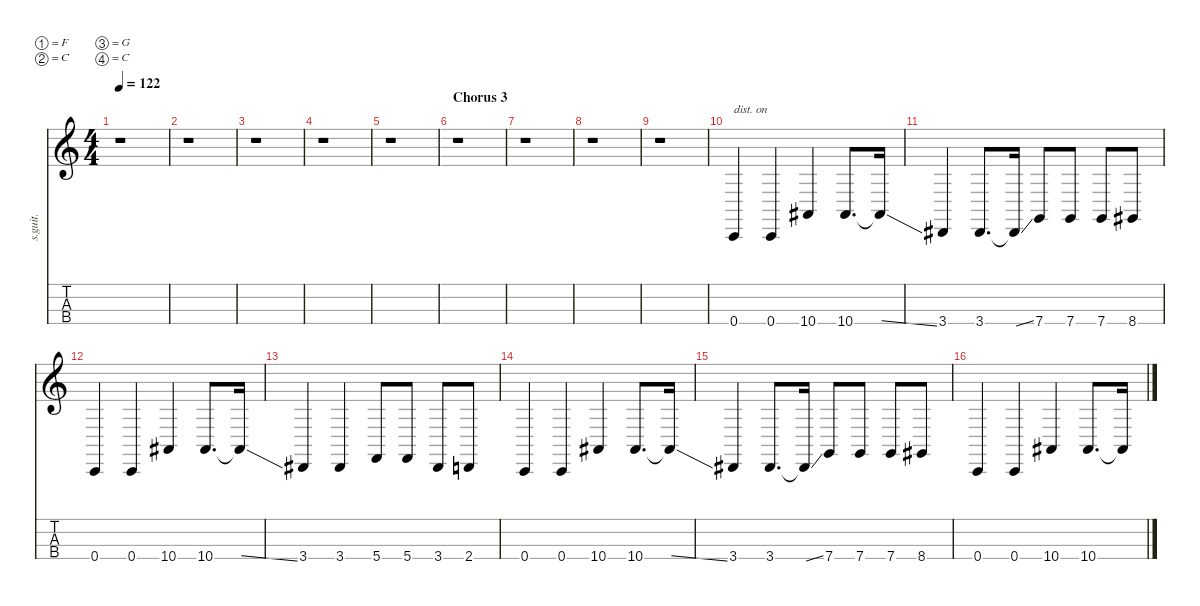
\defaultSystemsLayout 4
\hideDynamics
\bracketExtendMode nobrackets
\track ("Brad Walst" "s.guit.") {instrument lead5charang}
\staff {score tabs}
\tuning (F2 C2 G1 C1)
\displaytranspose 12
\ts (4 4)
\tempo 122
\clef g2
\ks c
r.1{dy f} |
r.1 |
r.1 |
r.1 |
r.1 |
\section ("" "Chorus 3")
r.1 |
r.1 |
r.1 |
r.1 |
0.4.4{txt "dist. on" lyrics (0 "") lyrics (1 "") lyrics (2 "") lyrics (3 "") lyrics (4 "")} 0.4.4{lyrics (0 "") lyrics (1 "") lyrics (2 "") lyrics (3 "") lyrics (4 "")} 10.4{acc #}.4{lyrics (0 "") lyrics (1 "") lyrics (2 "") lyrics (3 "") lyrics (4 "")} 10.4{acc #}.8{d lyrics (0 "") lyrics (1 "") lyrics (2 "") lyrics (3 "") lyrics (4 "")} 10.4{ss t acc #}.16{lyrics (0 "") lyrics (1 "") lyrics (2 "") lyrics (3 "") lyrics (4 "")} |
3.4{acc #}.4{lyrics (0 "") lyrics (1 "") lyrics (2 "") lyrics (3 "") lyrics (4 "")} 3.4{acc #}.8{d lyrics (0 "") lyrics (1 "") lyrics (2 "") lyrics (3 "") lyrics (4 "")} 3.4{ss t acc #}.16{lyrics (0 "") lyrics (1 "") lyrics (2 "") lyrics (3 "") lyrics (4 "")} 7.4.8{lyrics (0 "") lyrics (1 "") lyrics (2 "") lyrics (3 "") lyrics (4 "")} 7.4.8{lyrics (0 "") lyrics (1 "") lyrics (2 "") lyrics (3 "") lyrics (4 "")} 7.4.8{lyrics (0 "") lyrics (1 "") lyrics (2 "") lyrics (3 "") lyrics (4 "")} 8.4{acc #}.8{lyrics (0 "") lyrics (1 "") lyrics (2 "") lyrics (3 "") lyrics (4 "")} |
0.4.4{lyrics (0 "") lyrics (1 "") lyrics (2 "") lyrics (3 "") lyrics (4 "")} 0.4.4{lyrics (0 "") lyrics (1 "") lyrics (2 "") lyrics (3 "") lyrics (4 "")} 10.4{acc #}.4{lyrics (0 "") lyrics (1 "") lyrics (2 "") lyrics (3 "") lyrics (4 "")} 10.4{acc #}.8{d lyrics (0 "") lyrics (1 "") lyrics (2 "") lyrics (3 "") lyrics (4 "")} 10.4{ss t acc #}.16{lyrics (0 "") lyrics (1 "") lyrics (2 "") lyrics (3 "") lyrics (4 "")} |
3.4{acc #}.4{lyrics (0 "") lyrics (1 "") lyrics (2 "") lyrics (3 "") lyrics (4 "")} 3.4{acc #}.4{lyrics (0 "") lyrics (1 "") lyrics (2 "") lyrics (3 "") lyrics (4 "")} 5.4.8{lyrics (0 "") lyrics (1 "") lyrics (2 "") lyrics (3 "") lyrics (4 "")} 5.4.8{lyrics (0 "") lyrics (1 "") lyrics (2 "") lyrics (3 "") lyrics (4 "")} 3.4{acc #}.8{lyrics (0 "") lyrics (1 "") lyrics (2 "") lyrics (3 "") lyrics (4 "")} 2.4.8{lyrics (0 "") lyrics (1 "") lyrics (2 "") lyrics (3 "") lyrics (4 "")} |
0.4.4{lyrics (0 "") lyrics (1 "") lyrics (2 "") lyrics (3 "") lyrics (4 "")} 0.4.4{lyrics (0 "") lyrics (1 "") lyrics (2 "") lyrics (3 "") lyrics (4 "")} 10.4{acc #}.4{lyrics (0 "") lyrics (1 "") lyrics (2 "") lyrics (3 "") lyrics (4 "")} 10.4{acc #}.8{d lyrics (0 "") lyrics (1 "") lyrics (2 "") lyrics (3 "") lyrics (4 "")} 10.4{ss t acc #}.16{lyrics (0 "") lyrics (1 "") lyrics (2 "") lyrics (3 "") lyrics (4 "")} |
3.4{acc #}.4{lyrics (0 "") lyrics (1 "") lyrics (2 "") lyrics (3 "") lyrics (4 "")} 3.4{acc #}.8{d lyrics (0 "") lyrics (1 "") lyrics (2 "") lyrics (3 "") lyrics (4 "")} 3.4{ss t acc #}.16{lyrics (0 "") lyrics (1 "") lyrics (2 "") lyrics (3 "") lyrics (4 "")} 7.4.8{lyrics (0 "") lyrics (1 "") lyrics (2 "") lyrics (3 "") lyrics (4 "")} 7.4.8{lyrics (0 "") lyrics (1 "") lyrics (2 "") lyrics (3 "") lyrics (4 "")} 7.4.8{lyrics (0 "") lyrics (1 "") lyrics (2 "") lyrics (3 "") lyrics (4 "")} 8.4{acc #}.8{lyrics (0 "") lyrics (1 "") lyrics (2 "") lyrics (3 "") lyrics (4 "")} |
0.4.4{lyrics (0 "") lyrics (1 "") lyrics (2 "") lyrics (3 "") lyrics (4 "")} 0.4.4{lyrics (0 "") lyrics (1 "") lyrics (2 "") lyrics (3 "") lyrics (4 "")} 10.4{acc #}.4{lyrics (0 "") lyrics (1 "") lyrics (2 "") lyrics (3 "") lyrics (4 "")} 10.4{acc #}.8{d lyrics (0 "") lyrics (1 "") lyrics (2 "") lyrics (3 "") lyrics (4 "")} 10.4{ss t acc #}.16{lyrics (0 "") lyrics (1 "") lyrics (2 "") lyrics (3 "") lyrics (4 "")}
